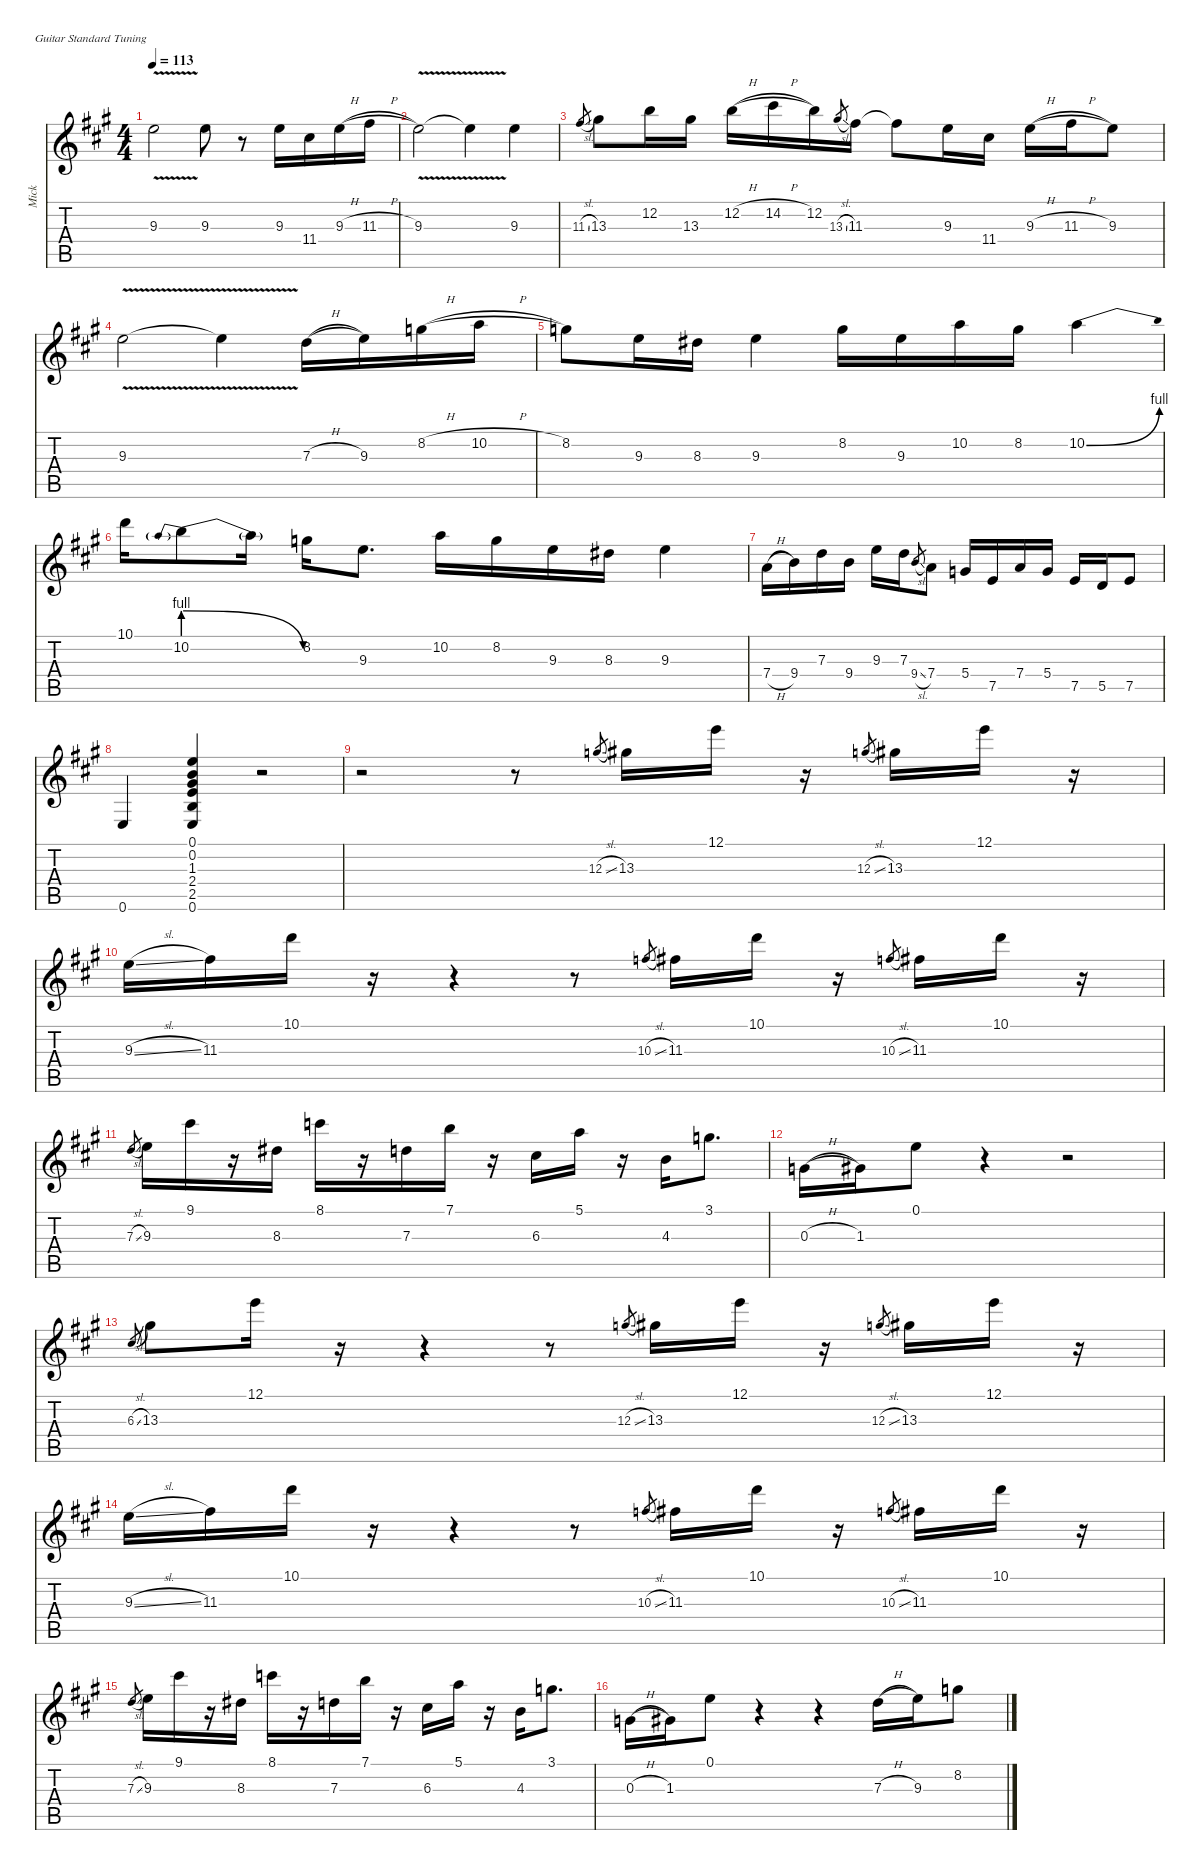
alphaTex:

\defaultSystemsLayout 4
\hideDynamics
\bracketExtendMode nobrackets
\otherSystemsTrackNameOrientation horizontal
\track ("Mick Taylor" "Mick") {instrument overdrivenguitar}
\staff {score tabs}
\tuning (E4 B3 G3 D3 A2 E2)
\ts (4 4)
\tempo 113
\clef g2
\ks a
9.3{v t}.2{dy mf} 9.3.8 r.8 9.3.16 11.4.16 9.3{h}.16{legatoorigin} 11.3{h}.16{legatoorigin} |
9.3{v}.2 9.3{t}.4 9.3.4 |
11.3{sl}.8{gr} 13.3.8 12.2.16 13.3.16 12.2{h}.16{legatoorigin} 14.2{h}.16{legatoorigin} 12.2.16 13.3{sl}.8{gr} 11.3.16 11.3{t}.8 9.3.16 11.4.16 9.3{h}.16{legatoorigin} 11.3{h}.16{legatoorigin} 9.3.8 |
9.3{v}.2 9.3{t}.4 7.3{h}.16{legatoorigin} 9.3.16 8.2{h}.16{legatoorigin} 10.2{h}.16{legatoorigin} |
8.2.8 9.3.16 8.3.16 9.3.4 8.2.16 9.3.16 10.2.16 8.2.16 10.2{be (bend 0 0 60 4)}.4 |
10.1.16 10.2{be (prebendrelease 0 4 15 0)}.8 10.2{t}.16 8.2.16 9.3.8{d} 10.2.16 8.2.16 9.3.16 8.3.16 9.3.4 |
7.4{h}.16{legatoorigin} 9.4.16 7.3.16 9.4.16 9.3.16 7.3.16 9.4{sl}.8{gr} 7.4.8 5.4.16 7.5.16 7.4.16 5.4.16 7.5.16 5.5.16 7.5.8 |
0.6.4 (0.6 2.5 2.4 1.3 0.2 0.1).4 r.2 |
r.2 r.8 12.3{sl}.8{gr} 13.3.16 12.1.16 r.16 12.3{sl}.8{gr} 13.3.16 12.1.16 r.16 |
9.3{sl}.16 11.3.16 10.1.16 r.16 r.4 r.8 10.3{sl}.8{gr} 11.3.16 10.1.16 r.16 10.3{sl}.8{gr} 11.3.16 10.1.16 r.16 |
7.3{sl}.8{gr} 9.3.16 9.1.16 r.16 8.3.16 8.1.16 r.16 7.3.16 7.1.16 r.16 6.3.16 5.1.16 r.16 4.3.16 3.1.8{d} |
0.3{h}.16{legatoorigin} 1.3.16 0.1.8 r.4 r.2 |
6.3{sl}.8{gr} 13.3.8 12.1.16 r.16 r.4 r.8 12.3{sl}.8{gr} 13.3.16 12.1.16 r.16 12.3{sl}.8{gr} 13.3.16 12.1.16 r.16 |
9.3{sl}.16 11.3.16 10.1.16 r.16 r.4 r.8 10.3{sl}.8{gr} 11.3.16 10.1.16 r.16 10.3{sl}.8{gr} 11.3.16 10.1.16 r.16 |
7.3{sl}.8{gr} 9.3.16 9.1.16 r.16 8.3.16 8.1.16 r.16 7.3.16 7.1.16 r.16 6.3.16 5.1.16 r.16 4.3.16 3.1.8{d} |
0.3{h}.16{legatoorigin} 1.3.16 0.1.8 r.4 r.4 7.3{h}.16{legatoorigin} 9.3.16 8.2.8
